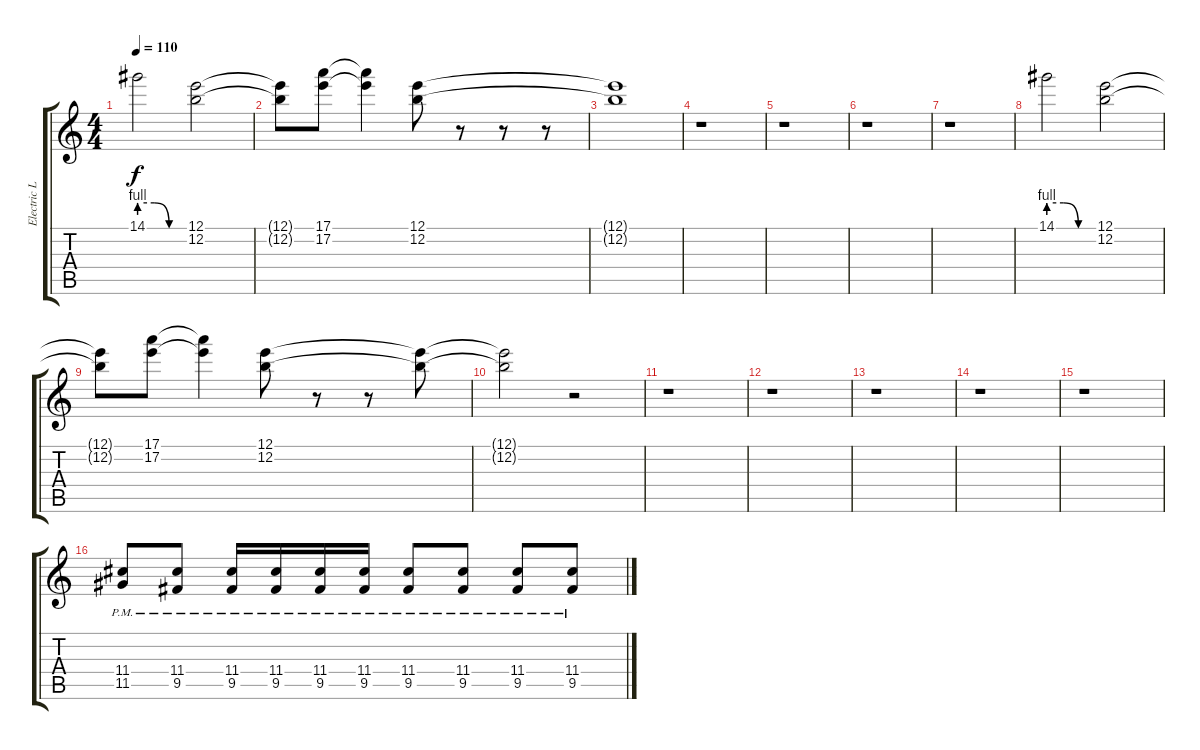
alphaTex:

\track ("Electric Lead" "Electric L") {instrument distortionguitar}
\staff {score tabs}
\tuning (E4 B3 G3 D3 A2 E2) {hide}
\ts (4 4)
\tempo 110
\clef g2
\ks c
14.1{be (custom 0 4 20 4 40 0 60 0)}.2{dy f} (12.1 12.2).2 |
(12.1{t} 12.2{t}).8 (17.1 17.2).8 (17.1{t} 17.2{t}).4 (12.1 12.2).8 r.8 r.8 r.8 |
(12.1{t} 12.2{t}).1 |
r.1 |
r.1 |
r.1 |
r.1 |
14.1{be (custom 0 4 20 4 40 0 60 0)}.2 (12.1 12.2).2 |
(12.1{t} 12.2{t}).8 (17.1 17.2).8 (17.1{t} 17.2{t}).4 (12.1 12.2).8 r.8 r.8 (12.1{t} 12.2{t}).8 |
(12.1{t} 12.2{t}).2 r.2 |
r.1 |
r.1 |
r.1 |
r.1 |
r.1 |
(11.4{pm} 11.5).8 (11.4{pm} 9.5).8 (11.4{pm} 9.5).16 (11.4{pm} 9.5).16 (11.4{pm} 9.5).16 (11.4{pm} 9.5).16 (11.4{pm} 9.5).8 (11.4{pm} 9.5).8 (11.4{pm} 9.5).8 (11.4{pm} 9.5).8
